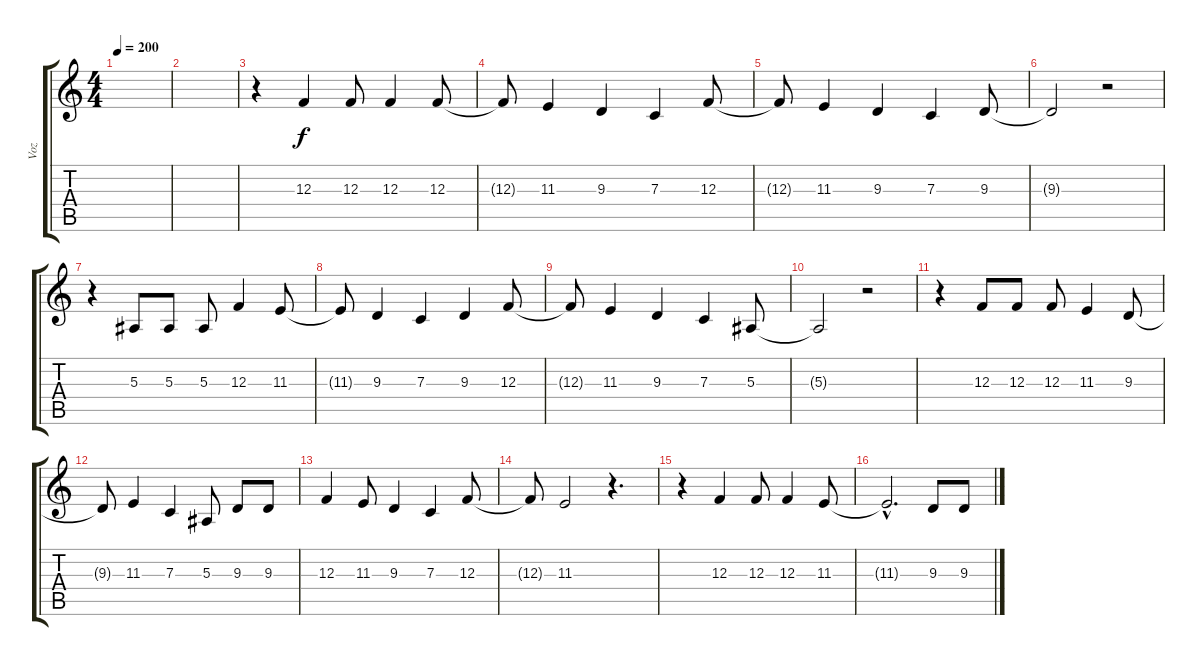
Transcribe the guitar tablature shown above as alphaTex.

\track ("Voz" "Voz") {instrument viola}
\staff {score tabs}
\tuning (D4 A3 F3 C3 G2 D2) {hide}
\ts (4 4)
\tempo 200
\clef g2
\ks c
|
|
r.4 12.3.4 12.3.8 12.3.4 12.3.8 |
12.3{t}.8 11.3.4 9.3.4 7.3.4 12.3.8 |
12.3{t}.8 11.3.4 9.3.4 7.3.4 9.3.8 |
9.3{t}.2 r.2 |
r.4 5.3.8 5.3.8 5.3.8 12.3.4 11.3.8 |
11.3{t}.8 9.3.4 7.3.4 9.3.4 12.3.8 |
12.3{t}.8 11.3.4 9.3.4 7.3.4 5.3.8 |
5.3{t}.2 r.2 |
r.4 12.3.8 12.3.8 12.3.8 11.3.4 9.3.8 |
9.3{t}.8 11.3.4 7.3.4 5.3.8 9.3.8 9.3.8 |
12.3.4 11.3.8 9.3.4 7.3.4 12.3.8 |
12.3{t}.8 11.3.2 r.4{d} |
r.4 12.3.4 12.3.8 12.3.4 11.3.8 |
11.3{hac t}.2{d} 9.3.8 9.3.8
